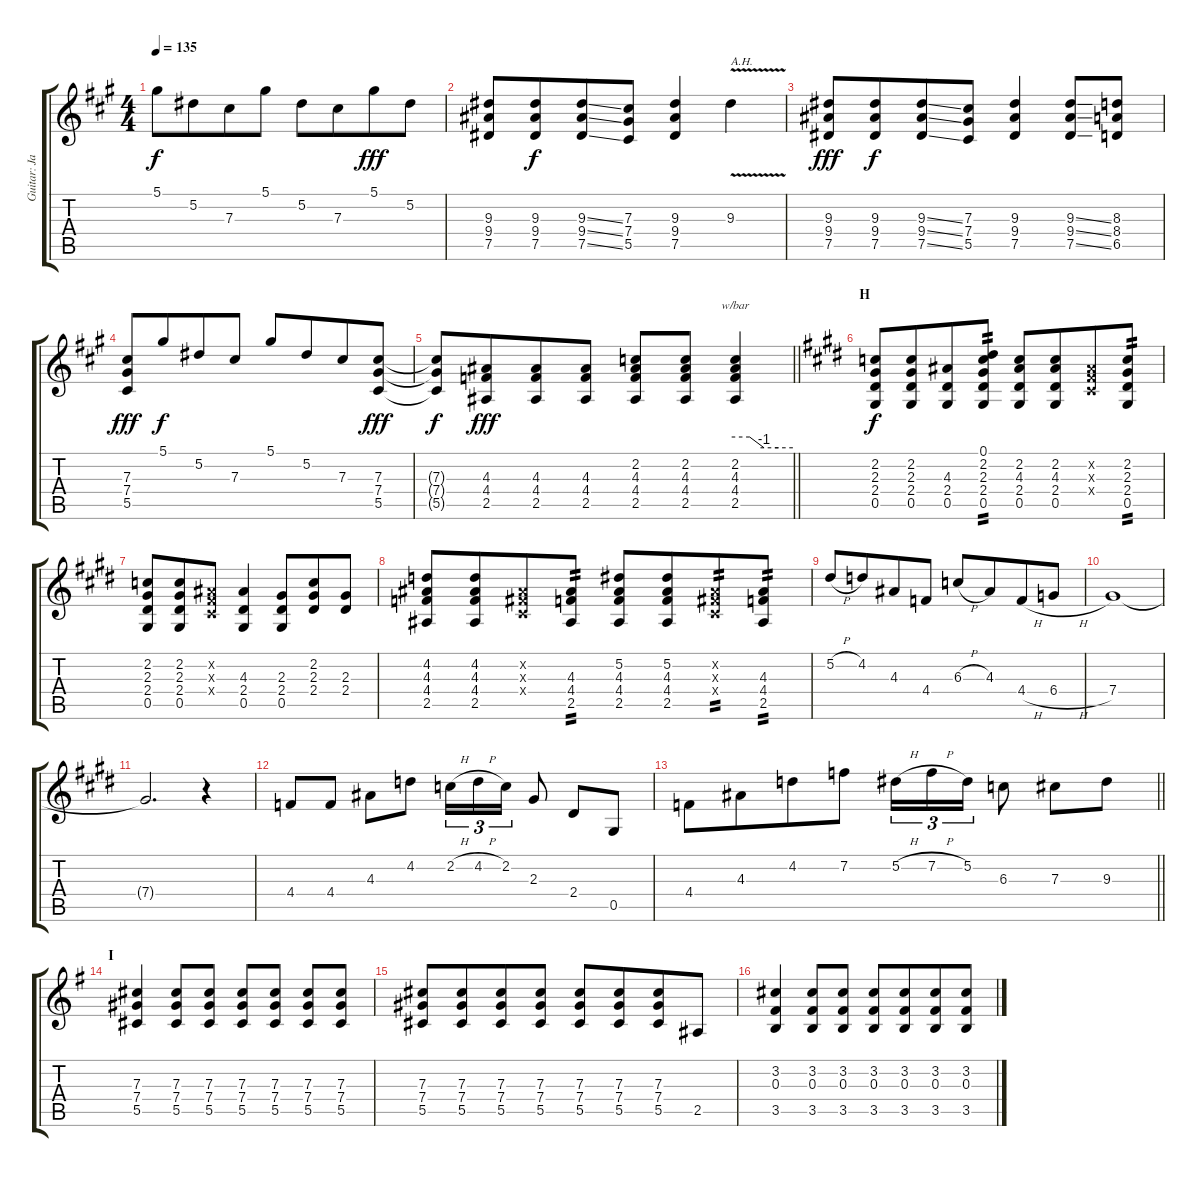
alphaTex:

\track ("Guitar: Jake" "Guitar: Ja") {instrument distortionguitar}
\staff {score tabs}
\tuning (Eb4 Bb3 Gb3 Db3 Ab2 Eb2) {hide}
\ts (4 4)
\tempo 135
\clef g2
\ks a
5.1.8{dy f beam merge} 5.2.8{beam merge} 7.3.8 5.1.8{beam split} 5.2.8{beam merge} 7.3.8{beam merge} 5.1.8{dy fff} 5.2.8 |
(9.3 9.4 7.5).8 (9.3 9.4 7.5).8{dy f beam merge} (9.3{ss} 9.4{ss} 7.5{ss}).8 (7.3 7.4 5.5).8 (9.3 9.4 7.5).4 9.3{v}.4{txt "A.H."} |
(9.3 9.4 7.5).8{dy fff} (9.3 9.4 7.5).8{dy f beam merge} (9.3{ss} 9.4{ss} 7.5{ss}).8 (7.3 7.4 5.5).8 (9.3 9.4 7.5).4 (9.3{ss} 9.4{ss} 7.5{ss}).8 (8.3 8.4 6.5).8 |
(7.3 7.4 5.5).8{dy fff} 5.1.8{dy f beam merge} 5.2.8 7.3.8 5.1.8{beam merge} 5.2.8{beam merge} 7.3.8 (7.3 7.4 5.5).8{dy fff} |
\barLineRight lightlight
(7.3{t} 7.4{t} 5.5{t}).8{dy f} (4.3 4.4 2.5).8{dy fff beam merge} (4.3 4.4 2.5).8 (4.3 4.4 2.5).8 (2.2 4.3 4.4 2.5).8 (2.2 4.3 4.4 2.5).8 (2.2 4.3 4.4 2.5).4{tbe (custom default 0 0 15 0 30 -4 45 -4 60 -4)} |
\section ("" "H")
\ks e
(2.2 2.3 2.4 0.5).8{dy f} (2.2 2.3 2.4 0.5).8{beam merge} (4.3 2.4 0.5).8 (0.1 2.2 2.3 2.4 0.5).8{tp 2} (2.2 4.3 2.4 0.5).8 (2.2 4.3 2.4 0.5).8{beam merge} (0.2{x} 0.3{x} 0.4{x}).8 (2.2 2.3 2.4 0.5).8{tp 2} |
(2.2 2.3 2.4 0.5).8 (2.2 2.3 2.4 0.5).8{beam merge} (0.2{x} 0.3{x} 0.4{x}).8 (4.3 2.4 0.5).4 (2.3 2.4 0.5).8{beam merge} (2.2 2.3 2.4).8 (2.3 2.4).8 |
(4.2 4.3 4.4 2.5).8 (4.2 4.3 4.4 2.5).8{beam merge} (0.2{x} 0.3{x} 0.4{x}).8 (4.3 4.4 2.5).8{tp 2} (5.2 4.3 4.4 2.5).8 (5.2 4.3 4.4 2.5).8{beam merge} (0.2{x} 0.3{x} 0.4{x}).8{tp 2} (4.3 4.4 2.5).8{tp 2} |
5.2{h}.8 4.2.8{beam merge} 4.3.8 4.4.8 6.3{h}.8 4.3.8{beam merge} 4.4{h}.8 6.4{h}.8 |
7.4.1 |
7.4{t}.2{d} r.4 |
4.4.8 4.4.8 4.3.8 4.2.8 2.2{h}.16{tu (3 2)} 4.2{h}.16{tu (3 2)} 2.2.16{tu (3 2)} 2.3.8 2.4.8 0.5.8 |
\barLineRight lightlight
4.4.8 4.3.8{beam merge} 4.2.8 7.2.8 5.2{h}.16{tu (3 2)} 7.2{h}.16{tu (3 2)} 5.2.16{tu (3 2)} 6.3.8 7.3.8 9.3.8 |
\section ("" "I")
\ks g
(7.3 7.4 5.5).4 (7.3 7.4 5.5).8 (7.3 7.4 5.5).8 (7.3 7.4 5.5).8 (7.3 7.4 5.5).8 (7.3 7.4 5.5).8 (7.3 7.4 5.5).8 |
(7.3 7.4 5.5).8 (7.3 7.4 5.5).8{beam merge} (7.3 7.4 5.5).8 (7.3 7.4 5.5).8 (7.3 7.4 5.5).8 (7.3 7.4 5.5).8{beam merge} (7.3 7.4 5.5).8 2.5.8 |
(3.2 0.3 3.5).4 (3.2 0.3 3.5).8 (3.2 0.3 3.5).8 (3.2 0.3 3.5).8 (3.2 0.3 3.5).8{beam merge} (3.2 0.3 3.5).8 (3.2 0.3 3.5).8
